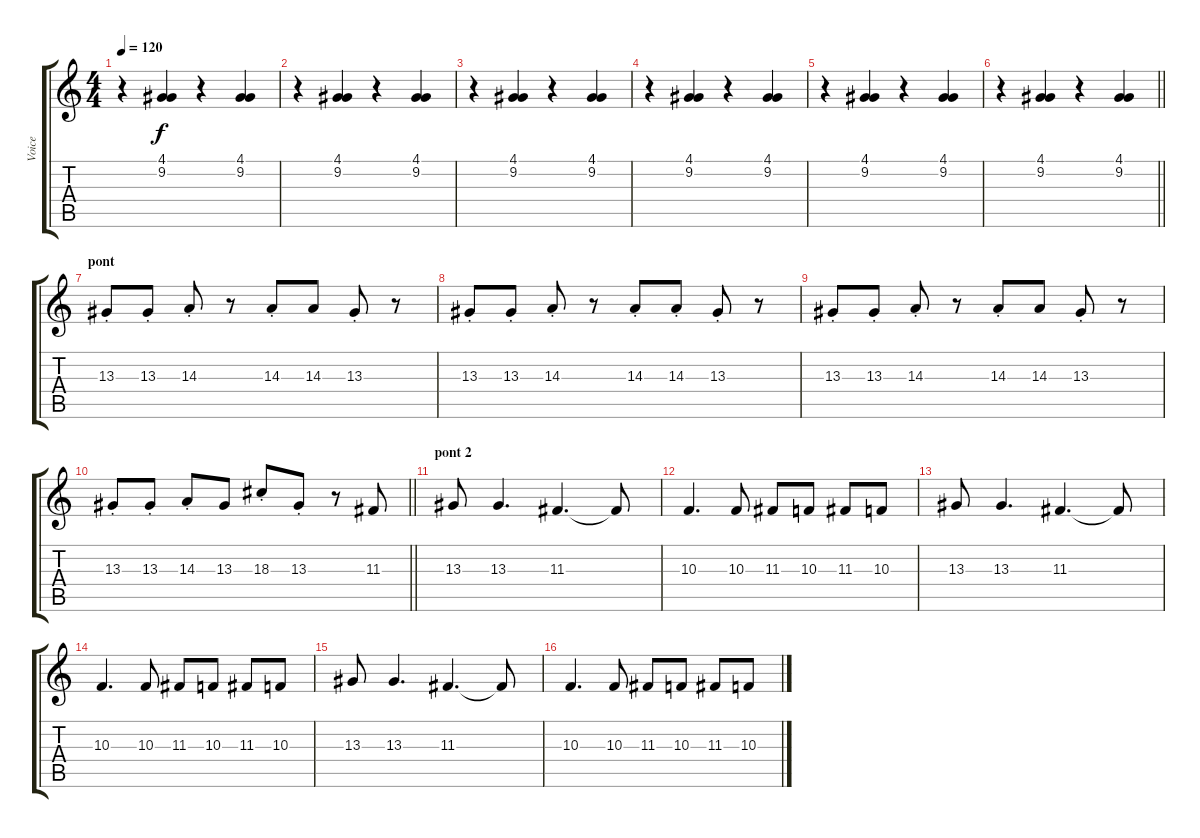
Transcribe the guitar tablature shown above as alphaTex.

\track ("Voice" "Voice") {instrument lead1square}
\staff {score tabs}
\tuning (E4 B3 G3 D3 A2 E2) {hide}
\ts (4 4)
\tempo 120
\clef g2
\ks c
r.4{dy f} (4.1 9.2).4 r.4 (4.1 9.2).4 |
r.4 (4.1 9.2).4 r.4 (4.1 9.2).4 |
r.4{volume 13} (4.1 9.2).4 r.4 (4.1 9.2).4 |
r.4 (4.1 9.2).4 r.4 (4.1 9.2).4 |
r.4 (4.1 9.2).4 r.4 (4.1 9.2).4 |
\barLineRight lightlight
r.4 (4.1 9.2).4 r.4 (4.1 9.2).4 |
\section ("" "pont")
13.3{st}.8 13.3{st}.8 14.3{st}.8 r.8 14.3{st}.8 14.3.8 13.3{st}.8 r.8 |
13.3{st}.8 13.3{st}.8 14.3{st}.8 r.8 14.3{st}.8 14.3{st}.8 13.3{st}.8 r.8 |
13.3{st}.8 13.3{st}.8 14.3{st}.8 r.8 14.3{st}.8 14.3.8 13.3{st}.8 r.8 |
\barLineRight lightlight
13.3{st}.8 13.3{st}.8 14.3{st}.8 13.3.8 18.3{st}.8 13.3{st}.8 r.8 11.3.8{volume 16} |
\section ("" "pont 2")
13.3.8 13.3.4{d} 11.3.4{d} 11.3{t}.8 |
10.3.4{d} 10.3.8 11.3.8 10.3.8 11.3.8 10.3.8 |
13.3.8 13.3.4{d} 11.3.4{d} 11.3{t}.8 |
10.3.4{d} 10.3.8 11.3.8 10.3.8 11.3.8 10.3.8 |
13.3.8 13.3.4{d} 11.3.4{d} 11.3{t}.8 |
10.3.4{d} 10.3.8 11.3.8 10.3.8 11.3.8 10.3.8
